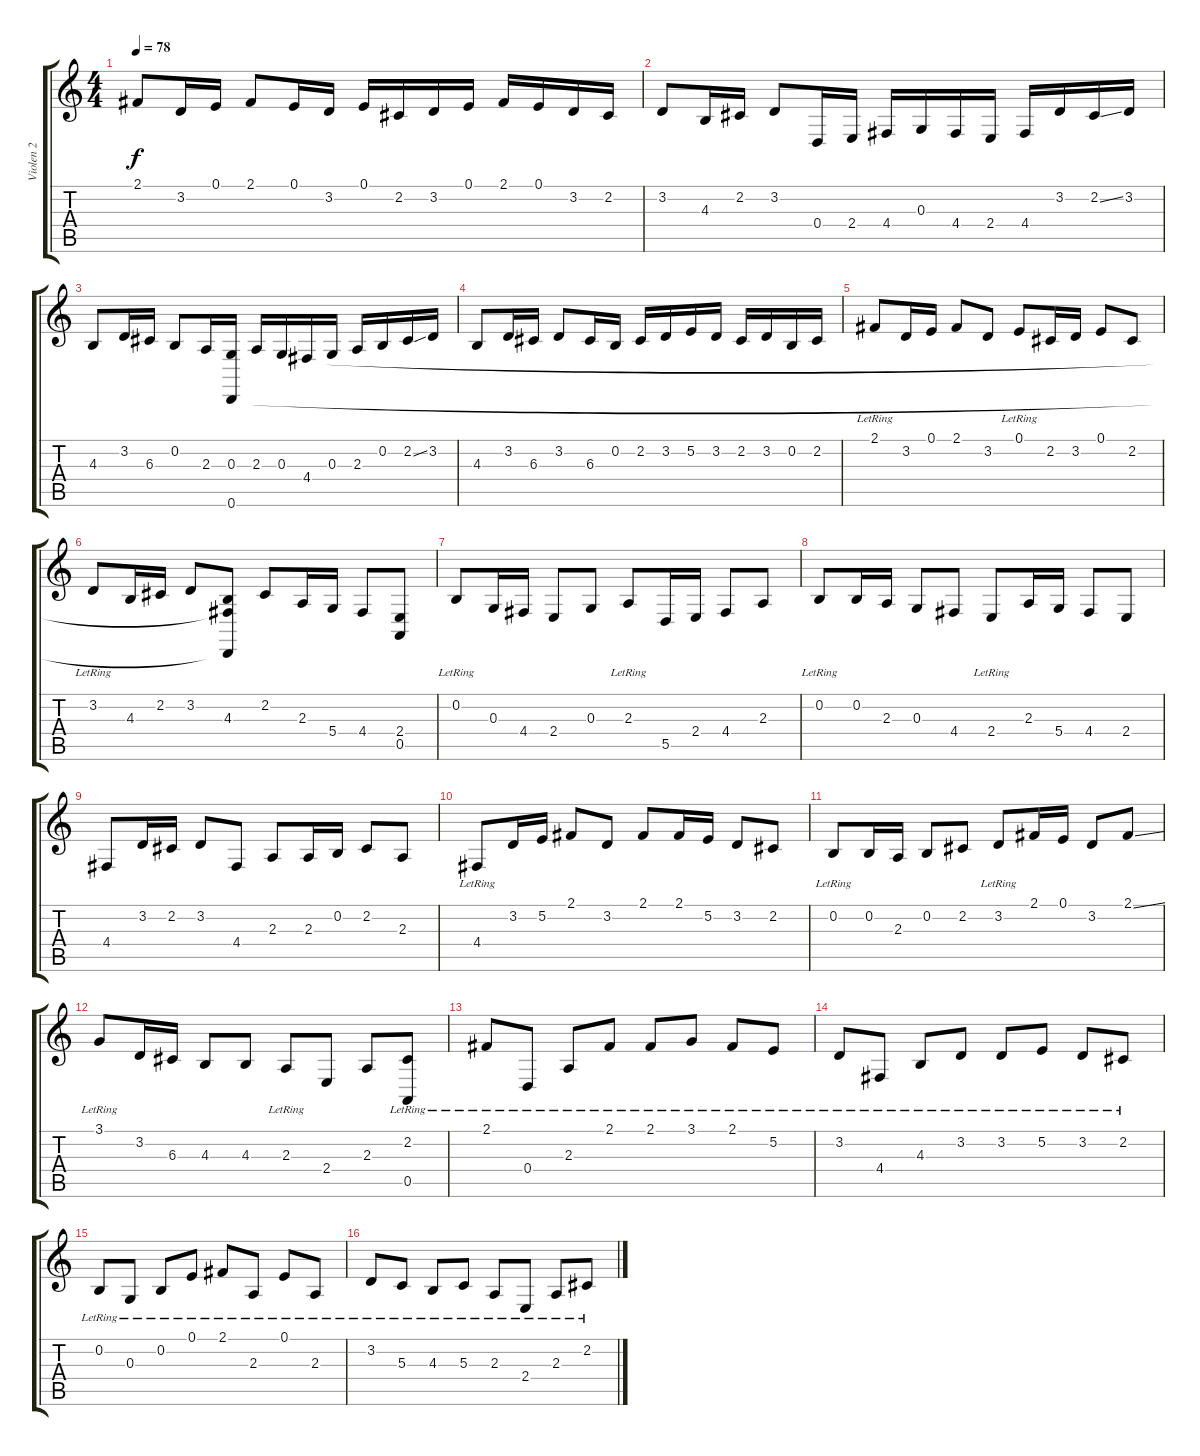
\track ("Violen 2" "Violen 2") {instrument violin}
\staff {score tabs}
\tuning (E4 B3 G3 D3 A2 D2) {hide}
\ts (4 4)
\tempo 78
\clef g2
\ks c
2.1.8{dy f} 3.2.16 0.1.16 2.1.8 0.1.16 3.2.16 0.1.16 2.2.16 3.2.16 0.1.16 2.1.16 0.1.16 3.2.16 2.2.16 |
3.2.8 4.3.16 2.2.16 3.2.8 0.4.16 2.4.16 4.4.16 0.3.16 4.4.16 2.4.16 4.4.16 3.2.16 2.2{ss}.16 3.2.16 |
4.3.8 3.2.16 6.3.16 0.2.8 2.3.16 (0.3 0.6).16 2.3.16 0.3.16 4.4.16 0.3.16 2.3.16 0.2.16 2.2{ss}.16 3.2.16 |
4.3.8 3.2.16 6.3.16 3.2.8 6.3.16 0.2.16 2.2.16 3.2.16 5.2.16 3.2.16 2.2.16 3.2.16 0.2.16 2.2.16 |
2.1{lr}.8 3.2.16 0.1.16 2.1.8 3.2.8 0.1{lr}.8 2.2.16 3.2.16 0.1.8 2.2.8 |
3.2{lr}.8 4.3.16 2.2.16 3.2.8 (4.3 4.4{t} 0.6{t}).8 2.2.8 2.3.16 5.4.16 4.4.8 (2.4 0.5).8 |
0.2{lr}.8 0.3.16 4.4.16 2.4.8 0.3.8 2.3{lr}.8 5.5.16 2.4.16 4.4.8 2.3.8 |
0.2{lr}.8 0.2.16 2.3.16 0.3.8 4.4.8 2.4{lr}.8 2.3.16 5.4.16 4.4.8 2.4.8 |
4.4.8 3.2.16 2.2.16 3.2.8 4.4.8 2.3.8 2.3.16 0.2.16 2.2.8 2.3.8 |
4.4{lr}.8 3.2.16 5.2.16 2.1.8 3.2.8 2.1.8 2.1.16 5.2.16 3.2.8 2.2.8 |
0.2{lr}.8 0.2.16 2.3.16 0.2.8 2.2.8 3.2{lr}.8 2.1.16 0.1.16 3.2.8 2.1{ss}.8 |
3.1{lr}.8 3.2.16 6.3.16 4.3.8 4.3.8 2.3{lr}.8 2.4.8 2.3.8 (2.2{lr} 0.5).8 |
2.1{lr}.8 0.4{lr}.8 2.3{lr}.8 2.1{lr}.8 2.1{lr}.8 3.1{lr}.8 2.1{lr}.8 5.2{lr}.8 |
3.2{lr}.8 4.4{lr}.8 4.3{lr}.8 3.2{lr}.8 3.2{lr}.8 5.2{lr}.8 3.2{lr}.8 2.2{lr}.8 |
0.2{lr}.8 0.3{lr}.8 0.2{lr}.8 0.1{lr}.8 2.1{lr}.8 2.3{lr}.8 0.1{lr}.8 2.3{lr}.8 |
3.2{lr}.8 5.3{lr}.8 4.3{lr}.8 5.3{lr}.8 2.3{lr}.8 2.4{lr}.8 2.3{lr}.8 2.2{lr}.8
